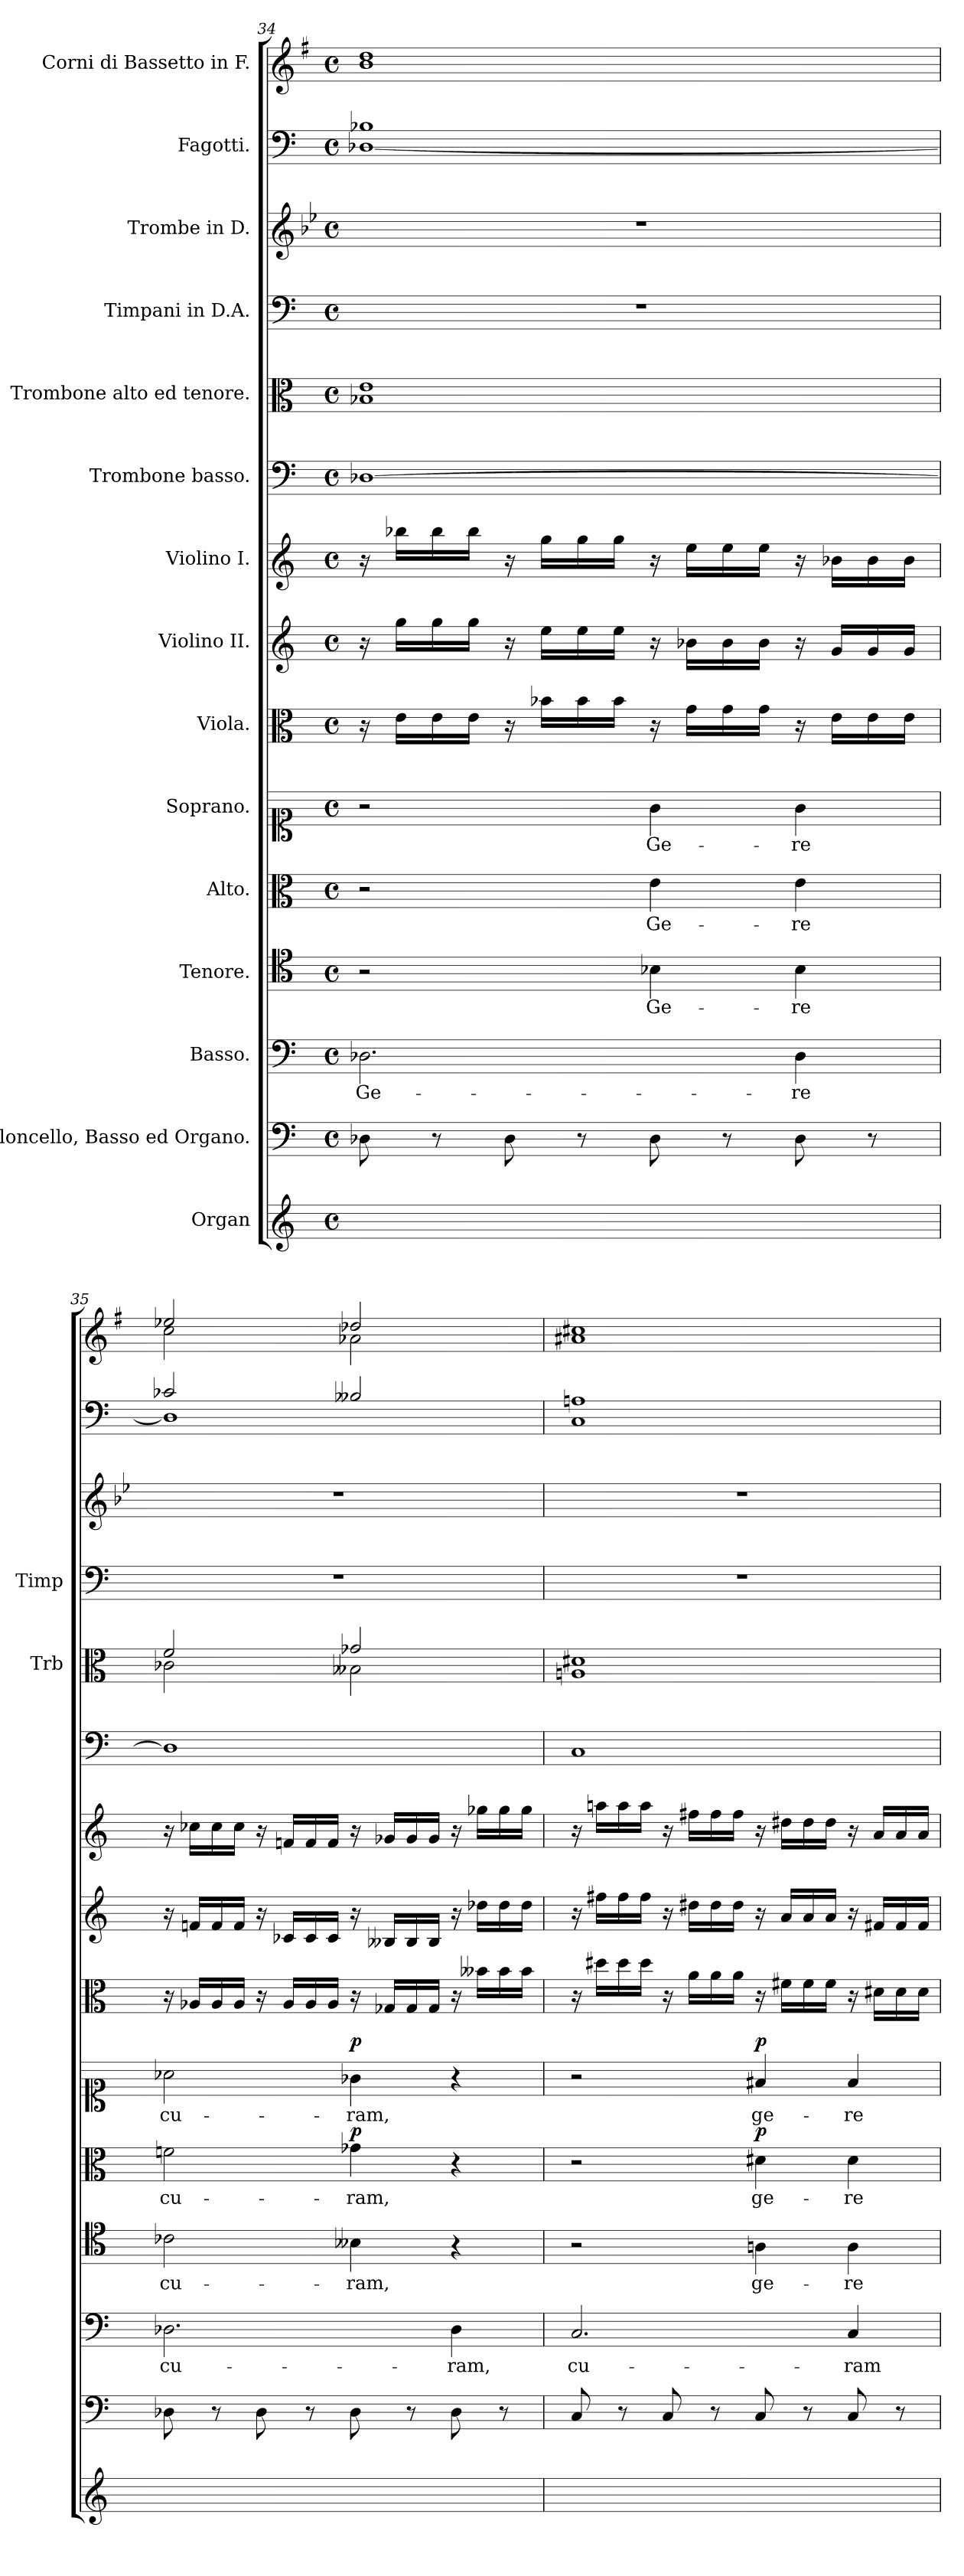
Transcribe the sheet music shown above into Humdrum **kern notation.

**kern	**kern	**kern	**text	**kern	**text	**kern	**text	**dynam	**kern	**text	**dynam	**kern	**kern	**kern	**kern	**kern	**kern	**kern	**kern	**kern
*part15	*part14	*part13	*part13	*part12	*part12	*part11	*part11	*part11	*part10	*part10	*part10	*part9	*part8	*part7	*part6	*part5	*part4	*part3	*part2	*part1
*staff15	*staff14	*staff13	*staff13	*staff12	*staff12	*staff11	*staff11	*staff11	*staff10	*staff10	*staff10	*staff9	*staff8	*staff7	*staff6	*staff5	*staff4	*staff3	*staff2	*staff1
*I"Organ	*I"Violoncello, Basso ed Organo.	*I"Basso.	*	*I"Tenore.	*	*I"Alto.	*	*	*I"Soprano.	*	*	*I"Viola.	*I"Violino II.	*I"Violino I.	*I"Trombone basso.	*I"Trombone alto ed tenore.	*I"Timpani in D.A.	*I"Trombe in D.	*I"Fagotti.	*I"Corni di Bassetto in F.
*	*	*	*	*	*	*	*	*	*	*	*	*	*	*	*	*I'Trb	*I'Timp	*	*	*
*clefG2	*clefF4	*clefF4	*	*clefC4	*	*clefC3	*	*	*clefC1	*	*	*clefC3	*clefG2	*clefG2	*clefF4	*clefC3	*clefF4	*clefG2	*clefF4	*clefG2
*	*	*	*	*	*	*	*	*	*	*	*	*	*	*	*	*	*	*ITrd-1c-2	*	*ITrd4c7
*k[]	*k[]	*k[]	*	*k[]	*	*k[]	*	*	*k[]	*	*	*k[]	*k[]	*k[]	*k[]	*k[]	*k[]	*k[]	*k[]	*k[]
*M4/4	*M4/4	*M4/4	*	*M4/4	*	*M4/4	*	*	*M4/4	*	*	*M4/4	*M4/4	*M4/4	*M4/4	*M4/4	*M4/4	*M4/4	*M4/4	*M4/4
*met(c)	*met(c)	*met(c)	*	*met(c)	*	*met(c)	*	*	*met(c)	*	*	*met(c)	*met(c)	*met(c)	*met(c)	*met(c)	*met(c)	*met(c)	*met(c)	*met(c)
=34	=34	=34	=34	=34	=34	=34	=34	=34	=34	=34	=34	=34	=34	=34	=34	=34	=34	=34	=34	=34
*	*^	*	*	*	*	*	*	*	*	*	*	*	*	*	*	*	*	*	*	*
!	!	!	!	!LO:LY:b	!	!	!	!	!	!	!	!	!	!	!	!	!	!	!	!	!
*	*	*	*	*	*	*	*	*	*	*	*	*	*	*	*	*	*^	*	*	*	*
[1D-Xyy 1eyy 1gyy 1b-Xyy	8D-X\	8DD-X\yy	2.D-X\	Ge-	2r	.	2r	.	.	2r	.	.	16r	16r	16r	[1D-X	1e	1B-X	1r	1r	[1D-X 1B-X	1e 1g
.	.	.	.	.	.	.	.	.	.	.	.	.	16e\LL	16gg\LL	16bb-X\LL	.	.	.	.	.	.	.
.	8r	8ryy	.	.	.	.	.	.	.	.	.	.	16e\	16gg\	16bb-\	.	.	.	.	.	.	.
.	.	.	.	.	.	.	.	.	.	.	.	.	16e\JJ	16gg\JJ	16bb-\JJ	.	.	.	.	.	.	.
.	8D-\	8DD-\yy	.	.	.	.	.	.	.	.	.	.	16r	16r	16r	.	.	.	.	.	.	.
.	.	.	.	.	.	.	.	.	.	.	.	.	16b-X\LL	16ee\LL	16gg\LL	.	.	.	.	.	.	.
.	8r	8ryy	.	.	.	.	.	.	.	.	.	.	16b-\	16ee\	16gg\	.	.	.	.	.	.	.
.	.	.	.	.	.	.	.	.	.	.	.	.	16b-\JJ	16ee\JJ	16gg\JJ	.	.	.	.	.	.	.
!	!	!	!	!	!	!LO:LY:b	!	!LO:LY:b	!	!	!LO:LY:b	!	!	!	!	!	!	!	!	!	!	!
.	8D-\	8DD-\yy	.	.	4B-X\	Ge-	4e\	Ge-	.	4g\	Ge-	.	16r	16r	16r	.	.	.	.	.	.	.
.	.	.	.	.	.	.	.	.	.	.	.	.	16g\LL	16b-X\LL	16ee\LL	.	.	.	.	.	.	.
.	8r	8ryy	.	.	.	.	.	.	.	.	.	.	16g\	16b-\	16ee\	.	.	.	.	.	.	.
.	.	.	.	.	.	.	.	.	.	.	.	.	16g\JJ	16b-\JJ	16ee\JJ	.	.	.	.	.	.	.
!	!	!	!	!LO:LY:b	!	!LO:LY:b	!	!LO:LY:b	!	!	!LO:LY:b	!	!	!	!	!	!	!	!	!	!	!
.	8D-\	8DD-\yy	4D-\	-re	4B-\	-re	4e\	-re	.	4g\	-re	.	16r	16r	16r	.	.	.	.	.	.	.
.	.	.	.	.	.	.	.	.	.	.	.	.	16e\LL	16g/LL	16b-X\LL	.	.	.	.	.	.	.
.	8r	8ryy	.	.	.	.	.	.	.	.	.	.	16e\	16g/	16b-\	.	.	.	.	.	.	.
.	.	.	.	.	.	.	.	.	.	.	.	.	16e\JJ	16g/JJ	16b-\JJ	.	.	.	.	.	.	.
=35	=35	=35	=35	=35	=35	=35	=35	=35	=35	=35	=35	=35	=35	=35	=35	=35	=35	=35	=35	=35	=35	=35
*^	*	*	*	*	*	*	*	*	*	*	*	*	*	*	*	*	*	*	*	*	*	*
!	!	!	!	!	!LO:LY:b	!	!LO:LY:b	!	!LO:LY:b	!	!	!LO:LY:b	!	!	!	!	!	!	!	!	!	!	!
*	*	*	*	*	*	*	*	*	*	*	*	*	*	*	*	*	*	*	*	*	*	*^	*^
2D-\yy_ 2fn\yy 2a-X\yy 2cc-X\yy	2ryy	8D-X\	8DD-X\yy	2.D-X\	cu-	2c-X\	cu-	2fn\	cu-	.	2a-X\	cu-	.	16r	16r	16r	1D-]	2f/	2c-X\	1r	1r	2c-X/	1D-]	2a-X/	2f\
.	.	.	.	.	.	.	.	.	.	.	.	.	.	16A-X/LL	16fn/LL	16cc-X\LL	.	.	.	.	.	.	.	.	.
.	.	8r	8ryy	.	.	.	.	.	.	.	.	.	.	16A-/	16f/	16cc-\	.	.	.	.	.	.	.	.	.
.	.	.	.	.	.	.	.	.	.	.	.	.	.	16A-/JJ	16f/JJ	16cc-\JJ	.	.	.	.	.	.	.	.	.
.	.	8D-\	8DD-\yy	.	.	.	.	.	.	.	.	.	.	16r	16r	16r	.	.	.	.	.	.	.	.	.
.	.	.	.	.	.	.	.	.	.	.	.	.	.	16A-/LL	16c-X/LL	16fn/LL	.	.	.	.	.	.	.	.	.
.	.	8r	8ryy	.	.	.	.	.	.	.	.	.	.	16A-/	16c-/	16f/	.	.	.	.	.	.	.	.	.
.	.	.	.	.	.	.	.	.	.	.	.	.	.	16A-/JJ	16c-/JJ	16f/JJ	.	.	.	.	.	.	.	.	.
!	!	!	!	!	!	!	!LO:LY:b	!	!LO:LY:b	!LO:DY:a	!	!LO:LY:b	!LO:DY:a	!	!	!	!	!	!	!	!	!	!	!	!
2D-\yy] [2g-X\yy [2b--X\yy	2d-X\yy	8D-\	8DD-\yy	.	.	4B--X\	-ram,	4g-X\	-ram,	p	4g-X\	-ram,	p	16r	16r	16r	.	2g-X/	2B--X\	.	.	2B--X/	.	2g-X/	2d-X\
.	.	.	.	.	.	.	.	.	.	.	.	.	.	16G-X/LL	16B--X/LL	16g-X/LL	.	.	.	.	.	.	.	.	.
.	.	8r	8ryy	.	.	.	.	.	.	.	.	.	.	16G-/	16B--/	16g-/	.	.	.	.	.	.	.	.	.
.	.	.	.	.	.	.	.	.	.	.	.	.	.	16G-/JJ	16B--/JJ	16g-/JJ	.	.	.	.	.	.	.	.	.
!	!	!	!	!	!LO:LY:b	!	!	!	!	!	!	!	!	!	!	!	!	!	!	!	!	!	!	!	!
.	.	8D-\	8DD-\yy	4D-\	-ram,	4r	.	4r	.	.	4r	.	.	16r	16r	16r	.	.	.	.	.	.	.	.	.
.	.	.	.	.	.	.	.	.	.	.	.	.	.	16b--X\LL	16dd-X\LL	16gg-X\LL	.	.	.	.	.	.	.	.	.
.	.	8r	8ryy	.	.	.	.	.	.	.	.	.	.	16b--\	16dd-\	16gg-\	.	.	.	.	.	.	.	.	.
.	.	.	.	.	.	.	.	.	.	.	.	.	.	16b--\JJ	16dd-\JJ	16gg-\JJ	.	.	.	.	.	.	.	.	.
*	*	*	*	*	*	*	*	*	*	*	*	*	*	*	*	*	*	*	*	*	*	*v	*v	*	*
*v	*v	*	*	*	*	*	*	*	*	*	*	*	*	*	*	*	*	*	*	*	*	*	*v	*v
!!LO:PB:g=z
=36	=36	=36	=36	=36	=36	=36	=36	=36	=36	=36	=36	=36	=36	=36	=36	=36	=36	=36	=36	=36	=36	=36
!	!	!	!	!LO:LY:b	!	!	!	!	!	!	!	!	!	!	!	!	!	!	!	!	!	!
[1Cyy 1d#Xyy 1g-yy] 1b--yy]	8C/	8CC\yy	2.C/	cu-	2r	.	2r	.	.	2r	.	.	16r	16r	16r	1C	1d#X	1An	1r	1r	1C 1An	1d#X 1f#X
.	.	.	.	.	.	.	.	.	.	.	.	.	16dd#X\LL	16ff#X\LL	16aan\LL	.	.	.	.	.	.	.
.	8r	8ryy	.	.	.	.	.	.	.	.	.	.	16dd#\	16ff#\	16aa\	.	.	.	.	.	.	.
.	.	.	.	.	.	.	.	.	.	.	.	.	16dd#\JJ	16ff#\JJ	16aa\JJ	.	.	.	.	.	.	.
.	8C/	8CC\yy	.	.	.	.	.	.	.	.	.	.	16r	16r	16r	.	.	.	.	.	.	.
.	.	.	.	.	.	.	.	.	.	.	.	.	16a\LL	16dd#X\LL	16ff#X\LL	.	.	.	.	.	.	.
.	8r	8ryy	.	.	.	.	.	.	.	.	.	.	16a\	16dd#\	16ff#\	.	.	.	.	.	.	.
.	.	.	.	.	.	.	.	.	.	.	.	.	16a\JJ	16dd#\JJ	16ff#\JJ	.	.	.	.	.	.	.
!	!	!	!	!	!	!LO:LY:b	!	!LO:LY:b	!LO:DY:a	!	!LO:LY:b	!LO:DY:a	!	!	!	!	!	!	!	!	!	!
.	8C/	8CC\yy	.	.	4An\	ge-	4d#X\	ge-	p	4f#X/	ge-	p	16r	16r	16r	.	.	.	.	.	.	.
.	.	.	.	.	.	.	.	.	.	.	.	.	16f#X\LL	16a/LL	16dd#X\LL	.	.	.	.	.	.	.
.	8r	8ryy	.	.	.	.	.	.	.	.	.	.	16f#\	16a/	16dd#\	.	.	.	.	.	.	.
.	.	.	.	.	.	.	.	.	.	.	.	.	16f#\JJ	16a/JJ	16dd#\JJ	.	.	.	.	.	.	.
!	!	!	!	!LO:LY:b	!	!LO:LY:b	!	!LO:LY:b	!	!	!LO:LY:b	!	!	!	!	!	!	!	!	!	!	!
.	8C/	8CC\yy	4C/	-ram	4A\	-re	4d#\	-re	.	4f#/	-re	.	16r	16r	16r	.	.	.	.	.	.	.
.	.	.	.	.	.	.	.	.	.	.	.	.	16d#X\LL	16f#X/LL	16a/LL	.	.	.	.	.	.	.
.	8r	8ryy	.	.	.	.	.	.	.	.	.	.	16d#\	16f#/	16a/	.	.	.	.	.	.	.
.	.	.	.	.	.	.	.	.	.	.	.	.	16d#\JJ	16f#/JJ	16a/JJ	.	.	.	.	.	.	.
*	*v	*v	*	*	*	*	*	*	*	*	*	*	*	*	*	*	*v	*v	*	*	*	*
=	=	=	=	=	=	=	=	=	=	=	=	=	=	=	=	=	=	=	=	=
*-	*-	*-	*-	*-	*-	*-	*-	*-	*-	*-	*-	*-	*-	*-	*-	*-	*-	*-	*-	*-
